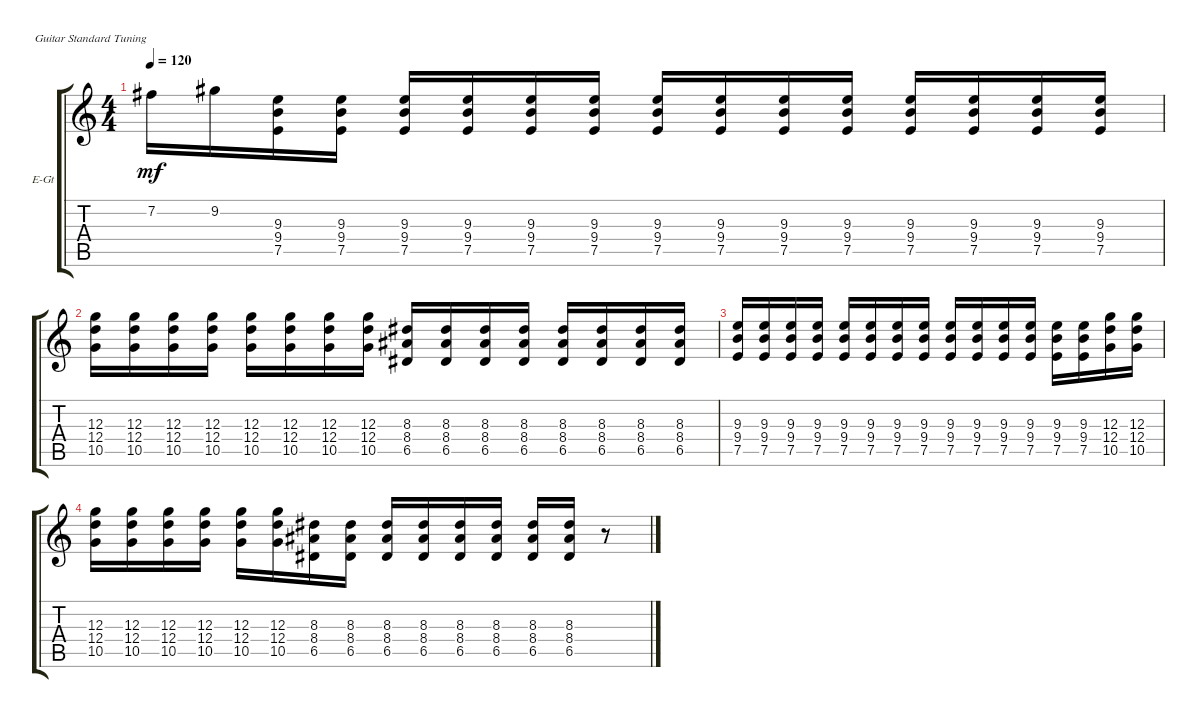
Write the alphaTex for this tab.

\defaultSystemsLayout 4
\bracketExtendMode groupsimilarinstruments
\firstSystemTrackNameOrientation horizontal
\otherSystemsTrackNameOrientation horizontal
\track ("Electric Guitar" "E-Gt") {instrument overdrivenguitar}
\staff {score tabs}
\tuning (E4 B3 G3 D3 A2 E2)
\ts (4 4)
\tempo 120
\clef g2
\ks c
7.2.16{dy mf} 9.2.16 (9.4 7.5 9.3).16 (9.4 7.5 9.3).16 (9.4 7.5 9.3).16 (9.4 7.5 9.3).16 (9.4 7.5 9.3).16 (9.4 7.5 9.3).16 (9.4 7.5 9.3).16 (9.4 7.5 9.3).16 (9.4 7.5 9.3).16 (9.4 7.5 9.3).16 (9.4 7.5 9.3).16 (9.4 7.5 9.3).16 (9.4 7.5 9.3).16 (9.4 7.5 9.3).16 |
(10.5 12.4 12.3).16 (10.5 12.4 12.3).16 (10.5 12.4 12.3).16 (10.5 12.4 12.3).16 (10.5 12.4 12.3).16 (10.5 12.4 12.3).16 (10.5 12.4 12.3).16 (10.5 12.4 12.3).16 (6.5 8.4 8.3).16 (6.5 8.4 8.3).16 (6.5 8.4 8.3).16 (6.5 8.4 8.3).16 (6.5 8.4 8.3).16 (6.5 8.4 8.3).16 (6.5 8.4 8.3).16 (6.5 8.4 8.3).16 |
(9.4 7.5 9.3).16 (9.4 7.5 9.3).16 (9.4 7.5 9.3).16 (9.4 7.5 9.3).16 (9.4 7.5 9.3).16 (9.4 7.5 9.3).16 (9.4 7.5 9.3).16 (9.4 7.5 9.3).16 (9.4 7.5 9.3).16 (9.4 7.5 9.3).16 (9.4 7.5 9.3).16 (9.4 7.5 9.3).16 (9.4 7.5 9.3).16 (9.4 7.5 9.3).16 (10.5 12.4 12.3).16 (10.5 12.4 12.3).16 |
(10.5 12.4 12.3).16 (10.5 12.4 12.3).16 (10.5 12.4 12.3).16 (10.5 12.4 12.3).16 (10.5 12.4 12.3).16 (10.5 12.4 12.3).16 (6.5 8.4 8.3).16 (6.5 8.4 8.3).16 (6.5 8.4 8.3).16 (6.5 8.4 8.3).16 (6.5 8.4 8.3).16 (6.5 8.4 8.3).16 (6.5 8.4 8.3).16 (6.5 8.4 8.3).16 r.8
